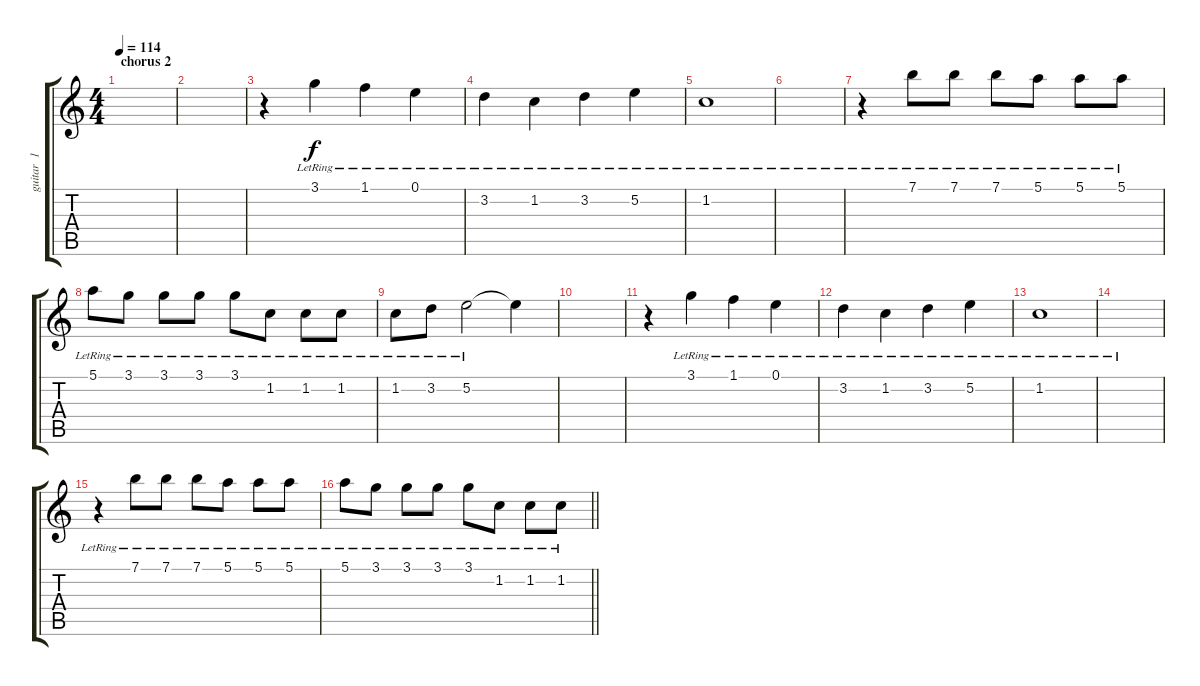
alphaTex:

\track ("guitar  1" "guitar  1") {instrument electricguitarjazz}
\staff {score tabs}
\tuning (E4 B3 G3 D3 A2 E2) {hide}
\ts (4 4)
\section ("" "chorus 2")
\tempo 114
\clef g2
\ks c
|
|
r.4{volume 15 balance 0} 3.1{lr}.4 1.1{lr}.4 0.1{lr}.4 |
3.2{lr}.4 1.2{lr}.4 3.2{lr}.4 5.2{lr}.4 |
1.2{lr}.1 |
|
r.4 7.1{lr}.8 7.1{lr}.8 7.1{lr}.8 5.1{lr}.8 5.1{lr}.8 5.1{lr}.8 |
5.1{lr}.8 3.1{lr}.8 3.1{lr}.8 3.1{lr}.8 3.1{lr}.8 1.2{lr}.8 1.2{lr}.8 1.2{lr}.8 |
1.2{lr}.8 3.2{lr}.8 5.2{lr}.2 5.2{t}.4 |
|
r.4 3.1{lr}.4 1.1{lr}.4 0.1{lr}.4 |
3.2{lr}.4 1.2{lr}.4 3.2{lr}.4 5.2{lr}.4 |
1.2{lr}.1 |
|
r.4 7.1{lr}.8 7.1{lr}.8 7.1{lr}.8 5.1{lr}.8 5.1{lr}.8 5.1{lr}.8 |
\barLineRight lightlight
5.1{lr}.8 3.1{lr}.8 3.1{lr}.8 3.1{lr}.8 3.1{lr}.8 1.2{lr}.8 1.2{lr}.8 1.2{lr}.8
